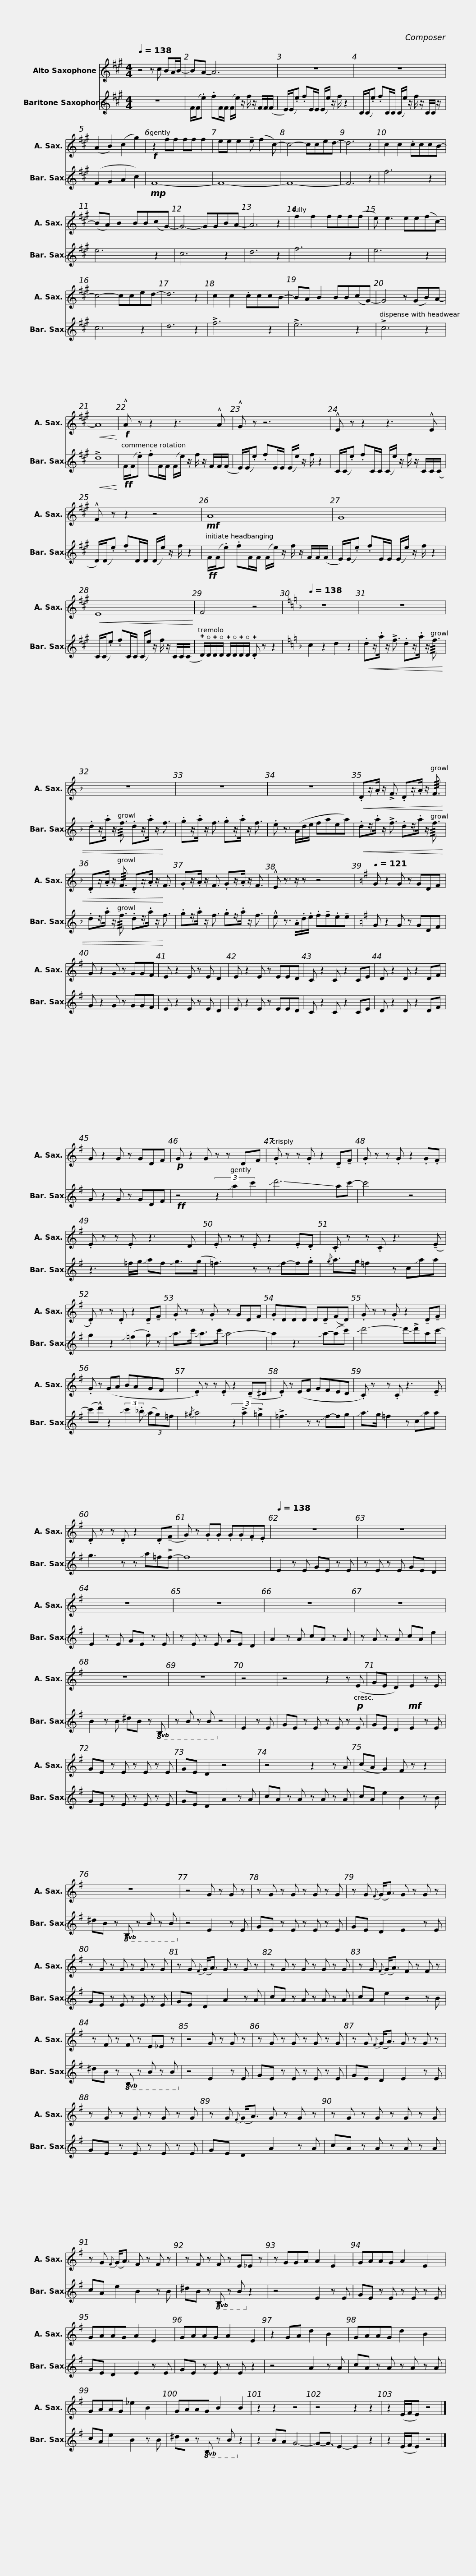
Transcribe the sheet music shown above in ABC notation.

X:1
%%score 1 2
L:1/8
Q:1/4=138
M:4/4
I:linebreak $
K:none
V:1 treble transpose=-9
V:2 treble transpose=-21
V:1
[K:A] z4 z c BA/B/- | BA- A6 | z8 |$ z8 | (A2 B2) (c2 g2) | %5
!f! z2 ff ff f2 | ee e2 !tenuto!e (f2 c-) | c4- cced- | d6 z2 |$ c2 c2 .cccB- | %10
 (BA) B2 BB(cG-) | G4- GGBA- | A6 z2 | f2 f2 fff(f | e) e3 ee(fc-) | %15
 c4- cced- |$ d6 z2 | c2 c2 .cccB- | BA B2 BB(cG-) | G4 z (GB)A- | %20
!<(! A8!<)! |!f! !^!A z z2 z3 !^!A |$ !^!G z z6 | !^!E z z2 z3 !^!E | !^!F z z2 z4 |$ %25
!mf! A8 | G8 |!<(! E8!<)! |$ F4 z4 |[K:F][Q:1/4=138] z8 | %30
 z8 | z8 |$ z8 | z8 |!<(! .Dz/.A/ z/ !>!F3/2 .Dz/.A/ z/ !///!F3/2 | %35
 .Dz/.A/ z/ !///!F3/2 .Dz/.A/ z/!<)! F3/2 |$ .Gz/.A/ z/ F3/2 .Gz/.A/ z/ F3/2 | !^!E z3/2 z/ z z4 |[K:G][Q:1/4=121] G z2 G z GDF | G z2 G z GGF |$ %40
 E z2 E z E D2 | E z2 E z EED | C z2 C z2 CE | D z2 D z2 DF | G z2 G z GDF |$ %45
!p! G z2 G z z DF | .G z z .G z2 !tenuto!D!tenuto!F | .G z z .G z2 .G.F | .E z z .E z3 D |$ .E z z .E z2 .E.D | %50
 .C z z .C z3 (!tenuto!E | .D) z z .D z2 !tenuto!D!tenuto!F |$ .G z z .G z GDF | .GDDD D!tenuto!D(FD) | .G z z .G z2 !tenuto!D!tenuto!F |$ %55
 .G z (GA BAGF | .E) z z .E z2 (!tenuto!D^D | .E) z (EF GFED |$ .C) z z .C z3 !tenuto!E | .D z z .D z2 .D(!tenuto!F | %60
 G) z .G.G .G.G.F.E |[Q:1/4=138] z8 |$ z8 | z8 | z8 | %65
 z8 | z8 |$ z8 | z8 | z4 | %70
 z4 z2 z!p! (E | GE D2)!mf! E2 z E |$ GE z E z E z E | GE D2 z4 | z4 z2 z A | %75
 (cA G2) F z z2 |$ z8 | z4 G z G z | z G z G z G z G | z G{F} (G<A) G z G z |$ %80
 z G z G z G z G | z G{F} (G<A) G z G z | z G z G z G z G | z G{F} (G<A) F z F z |$ z F z F z E_E z | %85
 z4 G z G z | z G z G z G z G | z G{F} (G<A) G z G z |$ z G z G z G z G | z G{F} (G<A) G z G z | %90
 z G z G z G z G | z G{F} (G<A) F z F z |$ z F z F z E_E z | z GGA A2 E2 | GAAG A2 E2 | %95
 GAAG A2 E2 |$ GAAG A2 E2 | z2 GA d2 B2 | GAAG d2 B2 | GAAG _e2 B2 | %100
 GAAG B2 B2 |$ z2 z2 z4 | z4 z2 z2 | z2 (E/F/E) z4 |] %104
V:2
[K:A] z8 | F/(F/.e) .fF/F/ (F/e/) z/ f/ z/ F/F/(F/ | E/)(E/.e) .fE/E/ (E/e/) z/ f/ z2 |$ C/(C/.e) .fC/C/ (C/e/) z/ f/ z/ C/C/ z/ | (F2 G2 A2 c2) | %5
!mp! F8- | F8- | F8- | F6 z2 |$ f6 z2 | %10
 e6 z2 | c6 z2 | d6 z2 | f6 z2 | e6 z2 | %15
 c6 z2 |$ d6 z2 | !>!f6 z2 | !>!e6 z2 | !>!c6 z2 | %20
!<(! !>!d8!<)! |!ff! F/(F/.e) .fF/F/ (F/e/) z/ f/ z/ F/F/(F/ |$ E/)(E/.e) .fE/E/ (E/e/) z/ f/ z2 | C/(C/.e) .fC/C/ (C/e/) z/ f/ z/ C/C/(C/ | D/)(D/.e) .fD/D/ (D/e/) z/ f/ z2 |$ %25
!ff! F/(F/.e) .fF/F/ (F/e/) z/ f/ z/ F/F/(F/ | E/)(E/.e) .fE/E/ (E/e/) z/ f/ z2 | C/(C/.e) .fC/C/ (C/e/) z/ f/ z/ C/C/(C/ |$ !plus!D/)!open!D/!plus!D/!open!D/ !plus!D/!open!D/!plus!D/!open!D/ .!plus!D z z2 |[K:F] c2 z2 d2 z2 | %30
!<(! .dz/.a/ z/ !>!f3/2 .dz/.a/ z/ !///!f3/2 | .dz/.a/ z/ !///!f3/2 .dz/.a/ z/!<)! f3/2 |$ .gz/.a/ z/ f3/2 .gz/.a/ z/ f3/2 | .e z3/2 (A/d/e/ faea) |!<(! .dz/.a/ z/ !>!f3/2 .dz/.a/ z/ !///!f3/2 | %35
 .dz/.a/ z/ !///!f3/2 .dz/.a/ z/!<)! f3/2 |$ .gz/.a/ z/ f3/2 .gz/.a/ z/ f3/2 | !^!e z3/2 .A/.d/.e/ .f!tenuto!f.e!tenuto!e |[K:G] G z2 G z GDF | G z2 G z GGF |$ %40
 E z2 E z E D2 | E z2 E z EED | C z2 C z2 CE | D z2 D z2 DF | G z2 G z GDF |$ %45
!ff! z4 (3z2 !slide!a2 c'2 | !-(!!slide!d'6 !-)!ac'- | c'4 z4 | z3 =f/g/ !slide!af !slide!g>(g |$ =f3) z z !slide!f-f.g | %50
{/g} a>g =f2 z c!slide!aa | g2 z2 (!slide!=f2 .g) z |$ !slide!a>c' !slide!a>c' !slide!a4- | a2 z3 !slide!a-(ac') | !slide!d'4- d'!>!!slide!d'ac'- |$ %55
 (c'!^!d') z2 (3:2:2!slide!c'2 ._b (3(!slide!ag)=f |{/^g} a4 (3z2 !>!a2 !>!=g2 | !>!=f3 z z !slide!f-fg |$ !slide!a>g =f2 z c!slide!aa | g3 z z !slide!a=f!>!f- | %60
 f8 | E2 z E GE z E |$ z E z E GE D2 | E2 z E GE z E | z E z E GE D2 | %65
 A2 z A cA z A | z A z A cA e2 |$ B2 z B ^dB z!8vb(! B, | z B, z B,!8vb)! z4 | E2 z E | %70
 GE z E z E z E | GE D2 E2 z E |$ GE z E z E z E | GE D2 A2 z A | cA z A z A z A | %75
 cA e2 B2 z B |$ ^dB z!8vb(! B, z B, z B,!8vb)! | z4 E2 z E | GE z E z E z E | GE D2 E2 z E |$ %80
 GE z E z E z E | GE D2 A2 z A | cA z A z A z A | cA e2 B2 z B |$ ^dB z!8vb(! B, z B, z B,!8vb)! | %85
 z4 E2 z E | GE z E z E z E | GE D2 E2 z E |$ GE z E z E z E | GE D2 A2 z A | %90
 cA z A z A z A | cA e2 B2 z B |$ ^dB z!8vb(! B, z B,!8vb)! z2 | z4 E2 z E | GE z E z E z E | %95
 GE D2 E2 z E |$ GE z E z E z2 | z4 A2 z A | cA z A z A z A | cA e2 B2 z B | %100
 ^dB z!8vb(! B, z B,!8vb)! z2 |$ z2 BA G4- | G-!~(!G !~)!E2- E2 z2 | z2 (E/F/E) z4 |] %104
